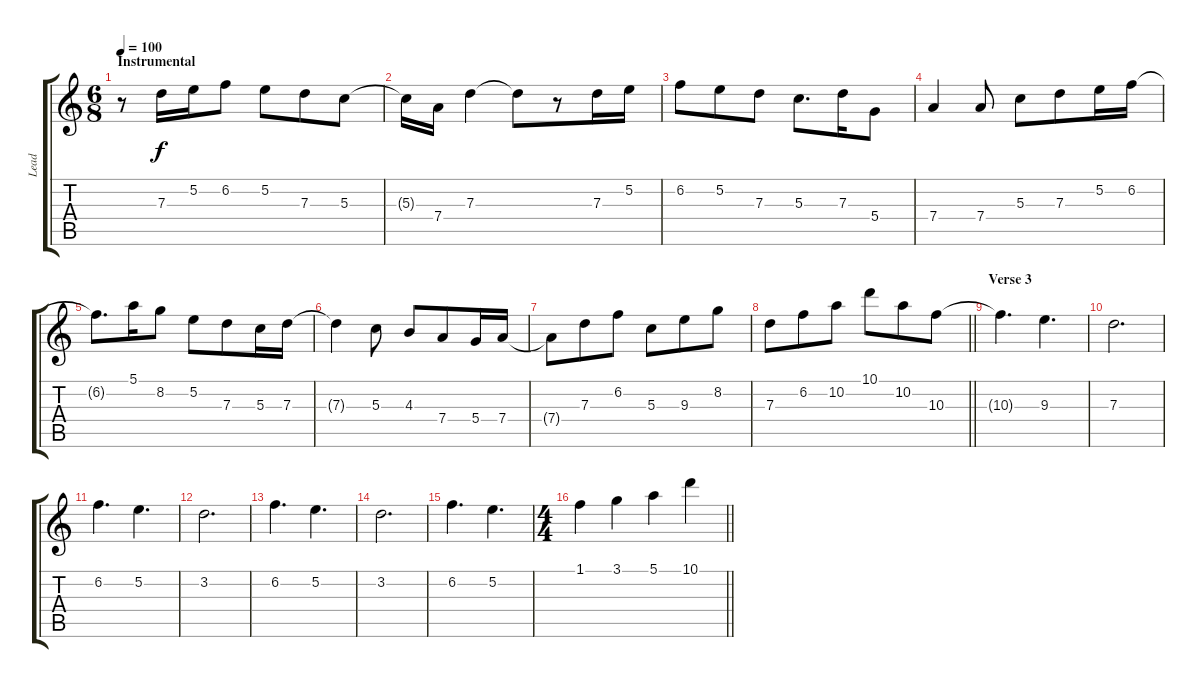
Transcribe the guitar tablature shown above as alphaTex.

\track ("Lead" "Lead") {instrument acousticguitarnylon}
\staff {score tabs}
\tuning (E4 B3 G3 D3 A2 E2) {hide}
\ts (6 8)
\section ("" "Instrumental")
\tempo 100
\clef g2
\ks c
r.8{dy f} 7.3.16 5.2.16 6.2.8 5.2.8 7.3.8 5.3.8 |
5.3{t}.16 7.4.16 7.3.4 7.3{t}.8 r.8 7.3.16 5.2.16 |
6.2.8 5.2.8 7.3.8 5.3.8{d} 7.3.16 5.4.8 |
7.4.4 7.4.8 5.3.8 7.3.8 5.2.16 6.2.16 |
6.2{t}.8{d} 5.1.16 8.2.8 5.2.8 7.3.8 5.3.16 7.3.16 |
7.3{t}.4 5.3.8 4.3.8 7.4.8 5.4.16 7.4.16 |
7.4{t}.8 7.3.8 6.2.8 5.3.8 9.3.8 8.2.8 |
\barLineRight lightlight
7.3.8 6.2.8 10.2.8 10.1.8 10.2.8 10.3.8{volume 4 balance 11} |
\section ("" "Verse 3")
10.3{t}.4{d} 9.3.4{d} |
7.3.2{d} |
6.2.4{d} 5.2.4{d} |
3.2.2{d} |
6.2.4{d} 5.2.4{d} |
3.2.2{d} |
6.2.4{d} 5.2.4{d} |
\ts (4 4)
\barLineRight lightlight
1.1.4 3.1.4 5.1.4 10.1.4
